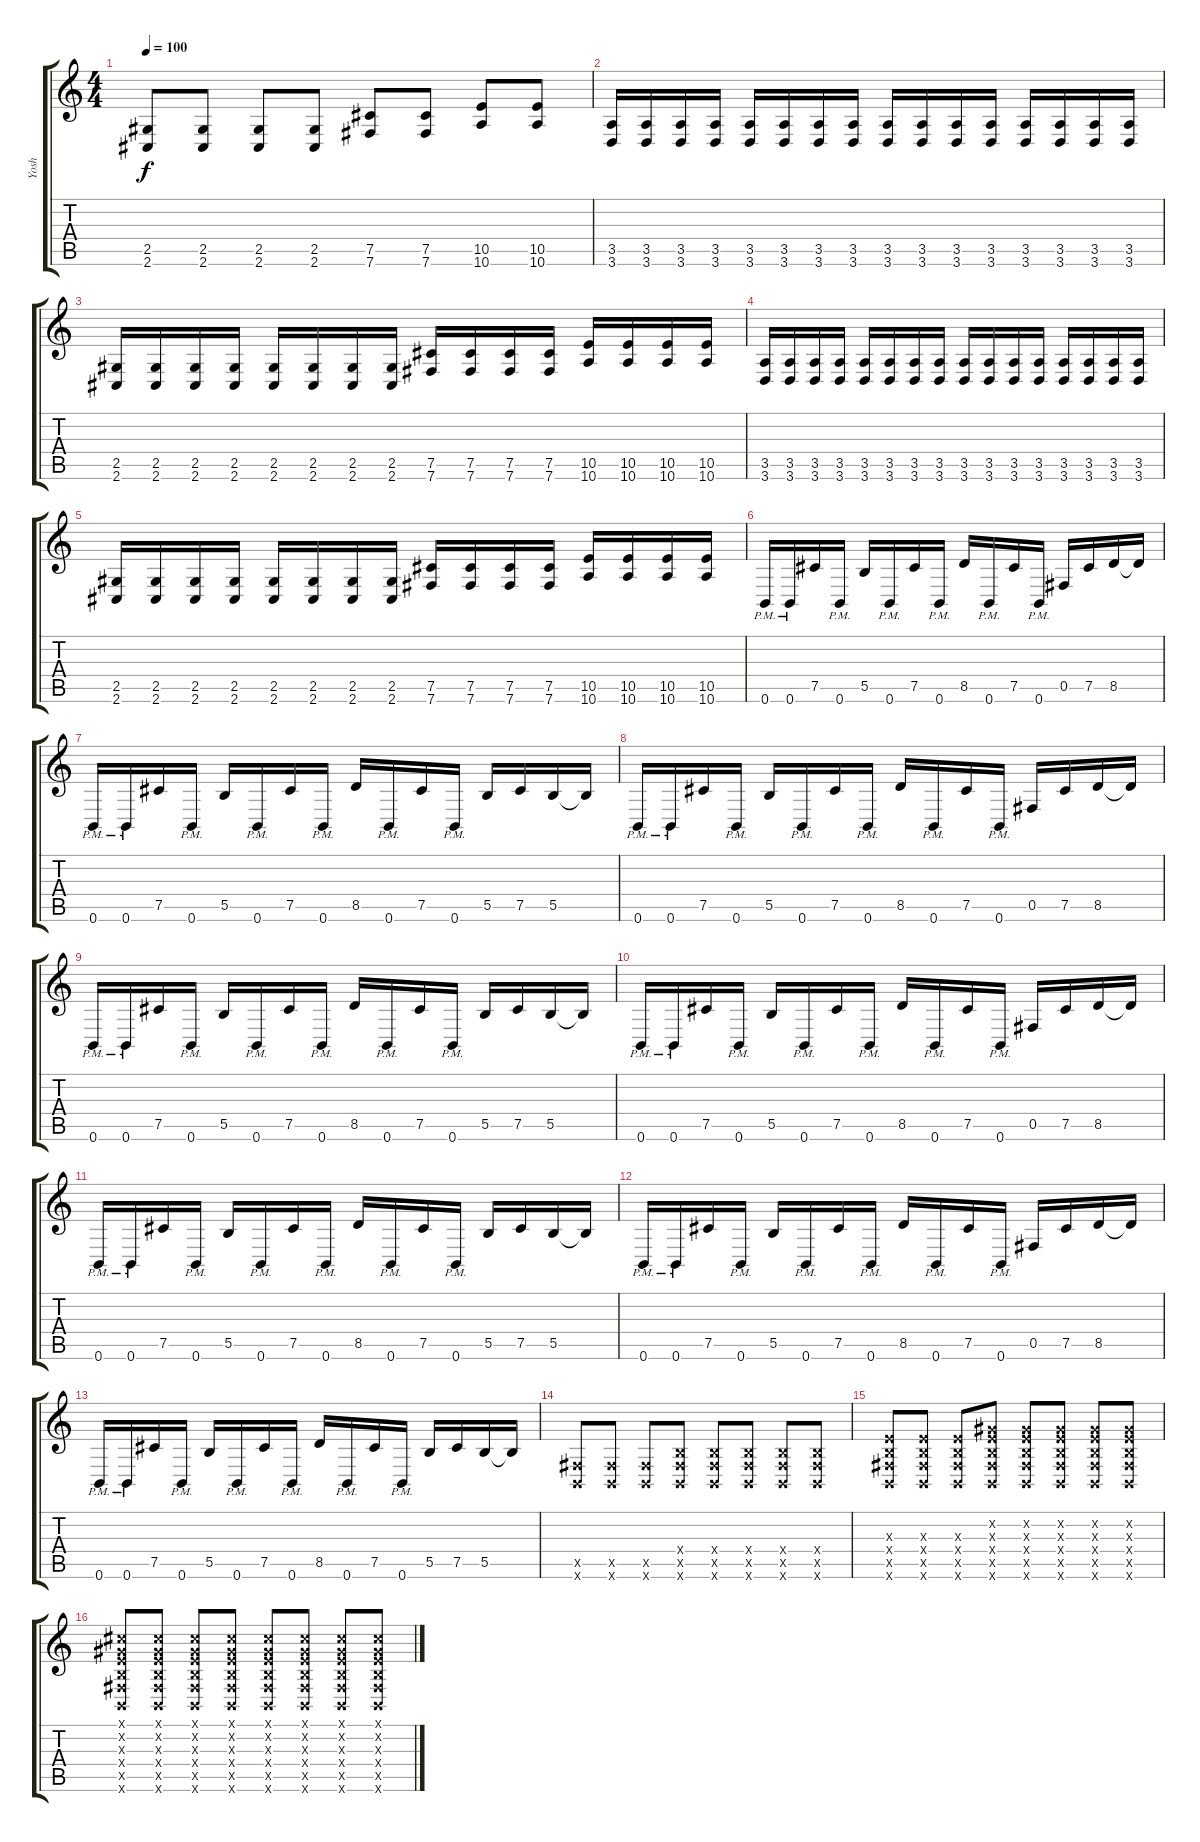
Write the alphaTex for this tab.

\track ("Yosh" "Yosh") {instrument distortionguitar}
\staff {score tabs}
\tuning (Db4 Ab3 E3 B2 Gb2 B1) {hide}
\ts (4 4)
\tempo 100
\clef g2
\ks c
(2.5 2.6).8{dy f} (2.5 2.6).8 (2.5 2.6).8 (2.5 2.6).8 (7.5 7.6).8 (7.5 7.6).8 (10.5 10.6).8 (10.5 10.6).8 |
(3.5 3.6).16 (3.5 3.6).16 (3.5 3.6).16 (3.5 3.6).16 (3.5 3.6).16 (3.5 3.6).16 (3.5 3.6).16 (3.5 3.6).16 (3.5 3.6).16 (3.5 3.6).16 (3.5 3.6).16 (3.5 3.6).16 (3.5 3.6).16 (3.5 3.6).16 (3.5 3.6).16 (3.5 3.6).16 |
(2.5 2.6).16 (2.5 2.6).16 (2.5 2.6).16 (2.5 2.6).16 (2.5 2.6).16 (2.5 2.6).16 (2.5 2.6).16 (2.5 2.6).16 (7.5 7.6).16 (7.5 7.6).16 (7.5 7.6).16 (7.5 7.6).16 (10.5 10.6).16 (10.5 10.6).16 (10.5 10.6).16 (10.5 10.6).16 |
(3.5 3.6).16 (3.5 3.6).16 (3.5 3.6).16 (3.5 3.6).16 (3.5 3.6).16 (3.5 3.6).16 (3.5 3.6).16 (3.5 3.6).16 (3.5 3.6).16 (3.5 3.6).16 (3.5 3.6).16 (3.5 3.6).16 (3.5 3.6).16 (3.5 3.6).16 (3.5 3.6).16 (3.5 3.6).16 |
(2.5 2.6).16 (2.5 2.6).16 (2.5 2.6).16 (2.5 2.6).16 (2.5 2.6).16 (2.5 2.6).16 (2.5 2.6).16 (2.5 2.6).16 (7.5 7.6).16 (7.5 7.6).16 (7.5 7.6).16 (7.5 7.6).16 (10.5 10.6).16 (10.5 10.6).16 (10.5 10.6).16 (10.5 10.6).16 |
0.6{pm}.16 0.6{pm}.16 7.5.16 0.6{pm}.16 5.5.16 0.6{pm}.16 7.5.16 0.6{pm}.16 8.5.16 0.6{pm}.16 7.5.16 0.6{pm}.16 0.5.16 7.5.16 8.5.16 8.5{t}.16 |
0.6{pm}.16 0.6{pm}.16 7.5.16 0.6{pm}.16 5.5.16 0.6{pm}.16 7.5.16 0.6{pm}.16 8.5.16 0.6{pm}.16 7.5.16 0.6{pm}.16 5.5.16 7.5.16 5.5.16 5.5{t}.16 |
0.6{pm}.16 0.6{pm}.16 7.5.16 0.6{pm}.16 5.5.16 0.6{pm}.16 7.5.16 0.6{pm}.16 8.5.16 0.6{pm}.16 7.5.16 0.6{pm}.16 0.5.16 7.5.16 8.5.16 8.5{t}.16 |
0.6{pm}.16 0.6{pm}.16 7.5.16 0.6{pm}.16 5.5.16 0.6{pm}.16 7.5.16 0.6{pm}.16 8.5.16 0.6{pm}.16 7.5.16 0.6{pm}.16 5.5.16 7.5.16 5.5.16 5.5{t}.16 |
0.6{pm}.16 0.6{pm}.16 7.5.16 0.6{pm}.16 5.5.16 0.6{pm}.16 7.5.16 0.6{pm}.16 8.5.16 0.6{pm}.16 7.5.16 0.6{pm}.16 0.5.16 7.5.16 8.5.16 8.5{t}.16 |
0.6{pm}.16 0.6{pm}.16 7.5.16 0.6{pm}.16 5.5.16 0.6{pm}.16 7.5.16 0.6{pm}.16 8.5.16 0.6{pm}.16 7.5.16 0.6{pm}.16 5.5.16 7.5.16 5.5.16 5.5{t}.16 |
0.6{pm}.16 0.6{pm}.16 7.5.16 0.6{pm}.16 5.5.16 0.6{pm}.16 7.5.16 0.6{pm}.16 8.5.16 0.6{pm}.16 7.5.16 0.6{pm}.16 0.5.16 7.5.16 8.5.16 8.5{t}.16 |
0.6{pm}.16 0.6{pm}.16 7.5.16 0.6{pm}.16 5.5.16 0.6{pm}.16 7.5.16 0.6{pm}.16 8.5.16 0.6{pm}.16 7.5.16 0.6{pm}.16 5.5.16 7.5.16 5.5.16 5.5{t}.16 |
(0.5{x} 0.6{x}).8 (0.5{x} 0.6{x}).8 (0.5{x} 0.6{x}).8 (0.4{x} 0.5{x} 0.6{x}).8 (0.4{x} 0.5{x} 0.6{x}).8 (0.4{x} 0.5{x} 0.6{x}).8 (0.4{x} 0.5{x} 0.6{x}).8 (0.4{x} 0.5{x} 0.6{x}).8 |
(0.3{x} 0.4{x} 0.5{x} 0.6{x}).8 (0.3{x} 0.4{x} 0.5{x} 0.6{x}).8 (0.3{x} 0.4{x} 0.5{x} 0.6{x}).8 (0.2{x} 0.3{x} 0.4{x} 0.5{x} 0.6{x}).8 (0.2{x} 0.3{x} 0.4{x} 0.5{x} 0.6{x}).8 (0.2{x} 0.3{x} 0.4{x} 0.5{x} 0.6{x}).8 (0.2{x} 0.3{x} 0.4{x} 0.5{x} 0.6{x}).8 (0.2{x} 0.3{x} 0.4{x} 0.5{x} 0.6{x}).8 |
(0.1{x} 0.2{x} 0.3{x} 0.4{x} 0.5{x} 0.6{x}).8 (0.1{x} 0.2{x} 0.3{x} 0.4{x} 0.5{x} 0.6{x}).8 (0.1{x} 0.2{x} 0.3{x} 0.4{x} 0.5{x} 0.6{x}).8 (0.1{x} 0.2{x} 0.3{x} 0.4{x} 0.5{x} 0.6{x}).8 (0.1{x} 0.2{x} 0.3{x} 0.4{x} 0.5{x} 0.6{x}).8 (0.1{x} 0.2{x} 0.3{x} 0.4{x} 0.5{x} 0.6{x}).8 (0.1{x} 0.2{x} 0.3{x} 0.4{x} 0.5{x} 0.6{x}).8 (0.1{x} 0.2{x} 0.3{x} 0.4{x} 0.5{x} 0.6{x}).8
